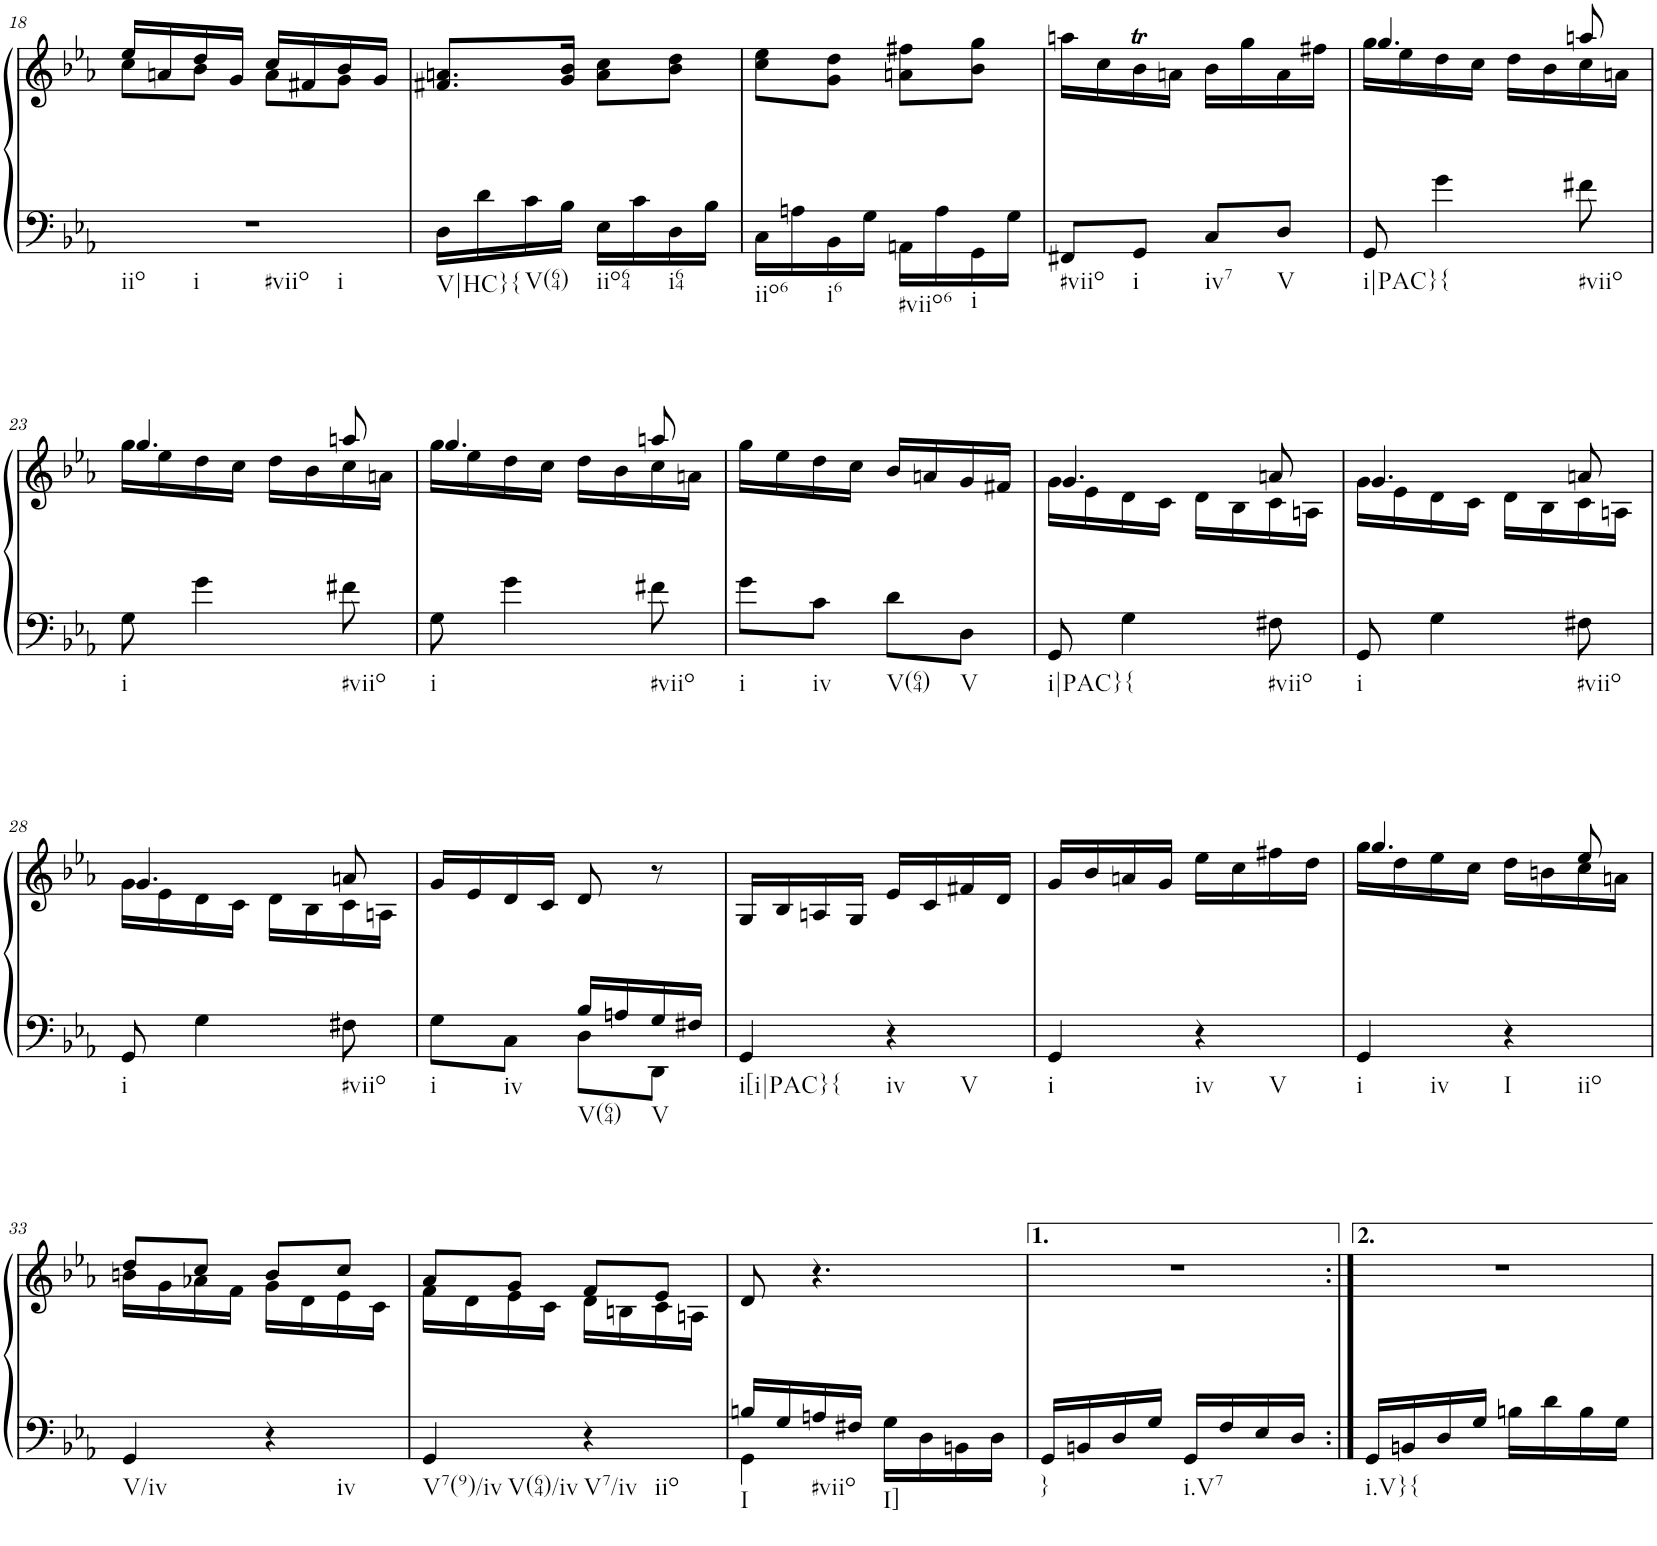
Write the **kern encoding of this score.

**kern	**kern
*part1	*part1
*staff2	*staff1
*I"Piano	*
*I'Pno.	*
!!LO:PB:g=z
*clefF4	*clefG2
*k[b-e-a-]	*k[b-e-a-]
*M2/4	*M2/4
=18	=18
*	*^
!LO:TX:b:t=iio	!	!
!LO:TX:b:t=i	!	!
!LO:TX:b:t=#viio	!	!
!LO:TX:b:t=i	!	!
2r	16ee-/LL	8cc\L
.	16an/	.
.	16dd/	8b-\J
.	16g/JJ	.
.	16cc/LL	8a\L
.	16f#X/	.
.	16b-/	8g\J
.	16g/JJ	.
*	*v	*v
=19	=19
!LO:TX:b:t=V|HC}{	!
16D\LL	8.f#X/ 8.an/L
16d\	.
!LO:TX:b:t=V(64)	!
16c\	.
16B-\JJ	16g/ 16b-/Jk
!LO:TX:b:t=iio64	!
16E-\LL	8a\ 8cc\L
16c\	.
!LO:TX:b:t=i64	!
16D\	8b-\ 8dd\J
16B-\JJ	.
=20	=20
!LO:TX:b:t=iio6	!
16C\LL	8cc\ 8ee-\L
16An\	.
!LO:TX:b:t=i6	!
16BB-\	8g\ 8dd\J
16G\JJ	.
!LO:TX:b:t=#viio6	!
16AAn\LL	8an\ 8ff#X\L
16A\	.
!LO:TX:b:t=i	!
16GG\	8b-\ 8gg\J
16G\JJ	.
=21	=21
!LO:TX:b:t=#viio	!
8FF#X/L	16aan\LL
.	16cc\
!LO:TX:b:t=i	!
8GG/J	16b-T\
.	16an\JJ
!LO:TX:b:t=iv7	!
8C/L	16b-\LL
.	16gg\
!LO:TX:b:t=V	!
8D/J	16a\
.	16ff#X\JJ
=22	=22
*	*^
!LO:TX:b:t=i|PAC}{	!	!
8GG/	4.gg/	16gg\LL
.	.	16ee-\
4g\	.	16dd\
.	.	16cc\JJ
.	.	16dd\LL
.	.	16b-\
!LO:TX:b:t=#viio	!	!
8f#X\	8aan/	16cc\
.	.	16an\JJ
!!LO:LB:g=z	!!
=23	=23	=23
!LO:TX:b:t=i	!	!
8G\	4.gg/	16gg\LL
.	.	16ee-\
4g\	.	16dd\
.	.	16cc\JJ
.	.	16dd\LL
.	.	16b-\
!LO:TX:b:t=#viio	!	!
8f#X\	8aan/	16cc\
.	.	16an\JJ
=24	=24	=24
!LO:TX:b:t=i	!	!
8G\	4.gg/	16gg\LL
.	.	16ee-\
4g\	.	16dd\
.	.	16cc\JJ
.	.	16dd\LL
.	.	16b-\
!LO:TX:b:t=#viio	!	!
8f#X\	8aan/	16cc\
.	.	16an\JJ
=25	=25	=25
!LO:TX:b:t=i	!	!
*	*v	*v
8g\L	16gg\LL
.	16ee-\
!LO:TX:b:t=iv	!
8c\J	16dd\
.	16cc\JJ
!LO:TX:b:t=V(64)	!
8d\L	16b-/LL
.	16an/
!LO:TX:b:t=V	!
8D\J	16g/
.	16f#X/JJ
=26	=26
*	*^
!LO:TX:b:t=i|PAC}{	!	!
8GG/	4.g/	16g\LL
.	.	16e-\
4G\	.	16d\
.	.	16c\JJ
.	.	16d\LL
.	.	16B-\
!LO:TX:b:t=#viio	!	!
8F#X\	8an/	16c\
.	.	16An\JJ
=27	=27	=27
!LO:TX:b:t=i	!	!
8GG/	4.g/	16g\LL
.	.	16e-\
4G\	.	16d\
.	.	16c\JJ
.	.	16d\LL
.	.	16B-\
!LO:TX:b:t=#viio	!	!
8F#X\	8an/	16c\
.	.	16An\JJ
!!LO:LB:g=z	!!
=28	=28	=28
!LO:TX:b:t=i	!	!
8GG/	4.g/	16g\LL
.	.	16e-\
4G\	.	16d\
.	.	16c\JJ
.	.	16d\LL
.	.	16B-\
!LO:TX:b:t=#viio	!	!
8F#X\	8an/	16c\
.	.	16An\JJ
=29	=29	=29
*^	*	*
!LO:TX:b:t=i	!	!	!
*	*	*v	*v
8G\L	4ryy	16g/LL
.	.	16e-/
!LO:TX:b:t=iv	!	!
8C\J	.	16d/
.	.	16c/JJ
!LO:TX:b:t=V(64)	!	!
16B-/LL	8D\L	8d/
16An/	.	.
!LO:TX:b:t=V	!	!
16G/	8DD\J	8r
16F#X/JJ	.	.
*v	*v	*
=30	=30
!LO:TX:b:t=i[i|PAC}{	!
4GG/	16G/LL
.	16B-/
.	16An/
.	16G/JJ
!LO:TX:b:t=iv	!
!LO:TX:b:t=V	!
4r	16e-/LL
.	16c/
.	16f#X/
.	16d/JJ
=31	=31
!LO:TX:b:t=i	!
4GG/	16g/LL
.	16b-/
.	16an/
.	16g/JJ
!LO:TX:b:t=iv	!
!LO:TX:b:t=V	!
4r	16ee-\LL
.	16cc\
.	16ff#X\
.	16dd\JJ
=32	=32
*	*^
!LO:TX:b:t=i	!	!
!LO:TX:b:t=iv	!	!
4GG/	4.gg/	16gg\LL
.	.	16dd\
.	.	16ee-\
.	.	16cc\JJ
!LO:TX:b:t=I	!	!
!LO:TX:b:t=iio	!	!
4r	.	16dd\LL
.	.	16bn\
.	8ee-/	16cc\
.	.	16an\JJ
!!LO:LB:g=z	!!
=33	=33	=33
!LO:TX:b:t=V/iv	!	!
4GG/	8dd/L	16bn\LL
.	.	16g\
.	8cc/J	16a-X\
.	.	16f\JJ
!LO:TX:b:t=iv	!	!
4r	8b/L	16g\LL
.	.	16d\
.	8cc/J	16e-\
.	.	16c\JJ
=34	=34	=34
!LO:TX:b:t=V7(9)/iv	!	!
!LO:TX:b:t=V(64)/iv	!	!
4GG/	8a-/L	16f\LL
.	.	16d\
.	8g/J	16e-\
.	.	16c\JJ
!LO:TX:b:t=V7/iv	!	!
!LO:TX:b:t=iio	!	!
4r	8f/L	16d\LL
.	.	16Bn\
.	8e-/J	16c\
.	.	16An\JJ
=35	=35	=35
*^	*	*
!LO:TX:b:t=I	!	!	!
*	*	*v	*v
16Bn/LL	4GG\	8d/
16G/	.	.
!LO:TX:b:t=#viio	!	!
16An/	.	4.r
16F#X/JJ	.	.
!LO:TX:b:t=I]	!	!
16G\LL	4ryy	.
16D\	.	.
16BBn\	.	.
16D\JJ	.	.
*v	*v	*
=36	=36
!LO:TX:b:t=}	!
16GG/LL	2r
16BBn/	.
16D/	.
16G/JJ	.
!LO:TX:b:t=i.V7	!
16GG/LL	.
16F/	.
16E-/	.
16D/JJ	.
=36X1:|!	=36X1:|!
!LO:TX:b:t=i.V}{	!
16GG/LL	2r
16BBn/	.
16D/	.
16G/JJ	.
16Bn\LL	.
16d\	.
16B\	.
16G\JJ	.
=	=
*-	*-
